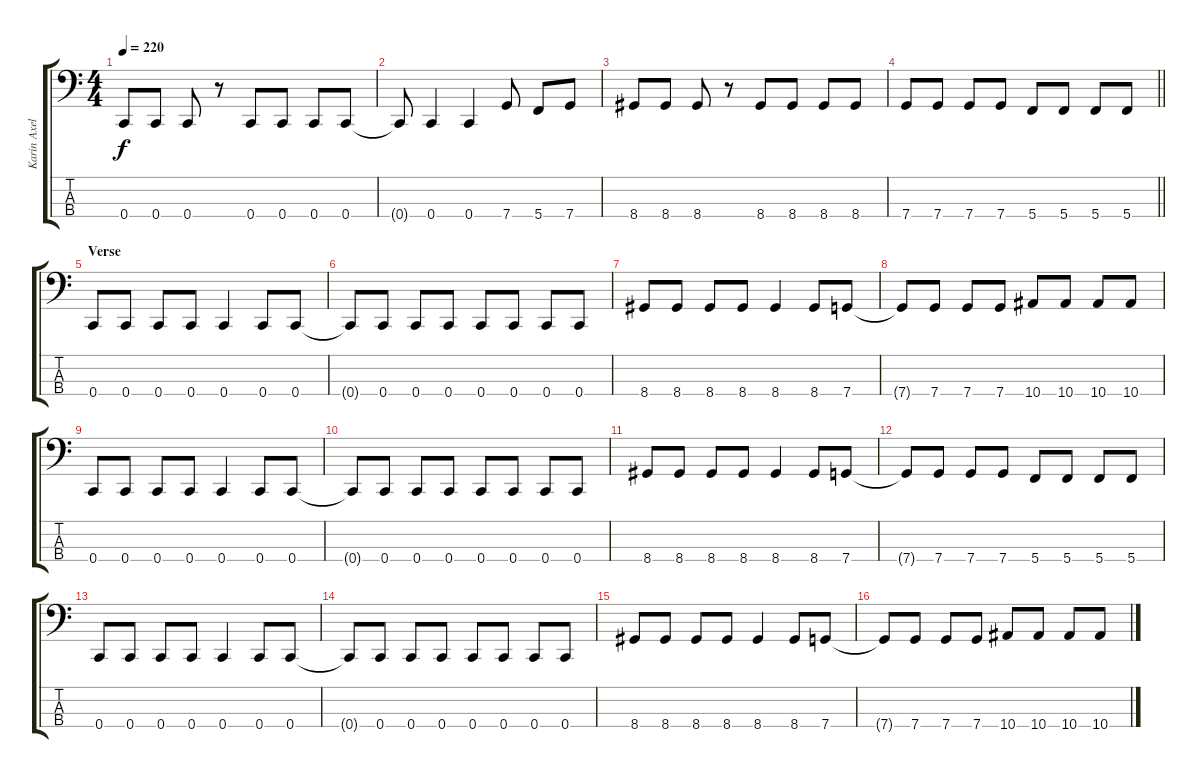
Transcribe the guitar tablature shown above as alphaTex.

\track ("Karin Axelsson" "Karin Axel") {instrument electricbasspick}
\staff {score tabs}
\tuning (F2 C2 G1 C1) {hide}
\ts (4 4)
\tempo 220
\clef f4
\ks c
0.4.8{dy f} 0.4.8 0.4.8 r.8 0.4.8 0.4.8 0.4.8 0.4.8 |
0.4{t}.8 0.4.4 0.4.4 7.4.8 5.4.8 7.4.8 |
8.4.8 8.4.8 8.4.8 r.8 8.4.8 8.4.8 8.4.8 8.4.8 |
\barLineRight lightlight
7.4.8 7.4.8 7.4.8 7.4.8 5.4.8 5.4.8 5.4.8 5.4.8 |
\section ("" "Verse")
0.4.8 0.4.8 0.4.8 0.4.8 0.4.4 0.4.8 0.4.8 |
0.4{t}.8 0.4.8 0.4.8 0.4.8 0.4.8 0.4.8 0.4.8 0.4.8 |
8.4.8 8.4.8 8.4.8 8.4.8 8.4.4 8.4.8 7.4.8 |
7.4{t}.8 7.4.8 7.4.8 7.4.8 10.4.8 10.4.8 10.4.8 10.4.8 |
0.4.8 0.4.8 0.4.8 0.4.8 0.4.4 0.4.8 0.4.8 |
0.4{t}.8 0.4.8 0.4.8 0.4.8 0.4.8 0.4.8 0.4.8 0.4.8 |
8.4.8 8.4.8 8.4.8 8.4.8 8.4.4 8.4.8 7.4.8 |
7.4{t}.8 7.4.8 7.4.8 7.4.8 5.4.8 5.4.8 5.4.8 5.4.8 |
0.4.8 0.4.8 0.4.8 0.4.8 0.4.4 0.4.8 0.4.8 |
0.4{t}.8 0.4.8 0.4.8 0.4.8 0.4.8 0.4.8 0.4.8 0.4.8 |
8.4.8 8.4.8 8.4.8 8.4.8 8.4.4 8.4.8 7.4.8 |
7.4{t}.8 7.4.8 7.4.8 7.4.8 10.4.8 10.4.8 10.4.8 10.4.8
